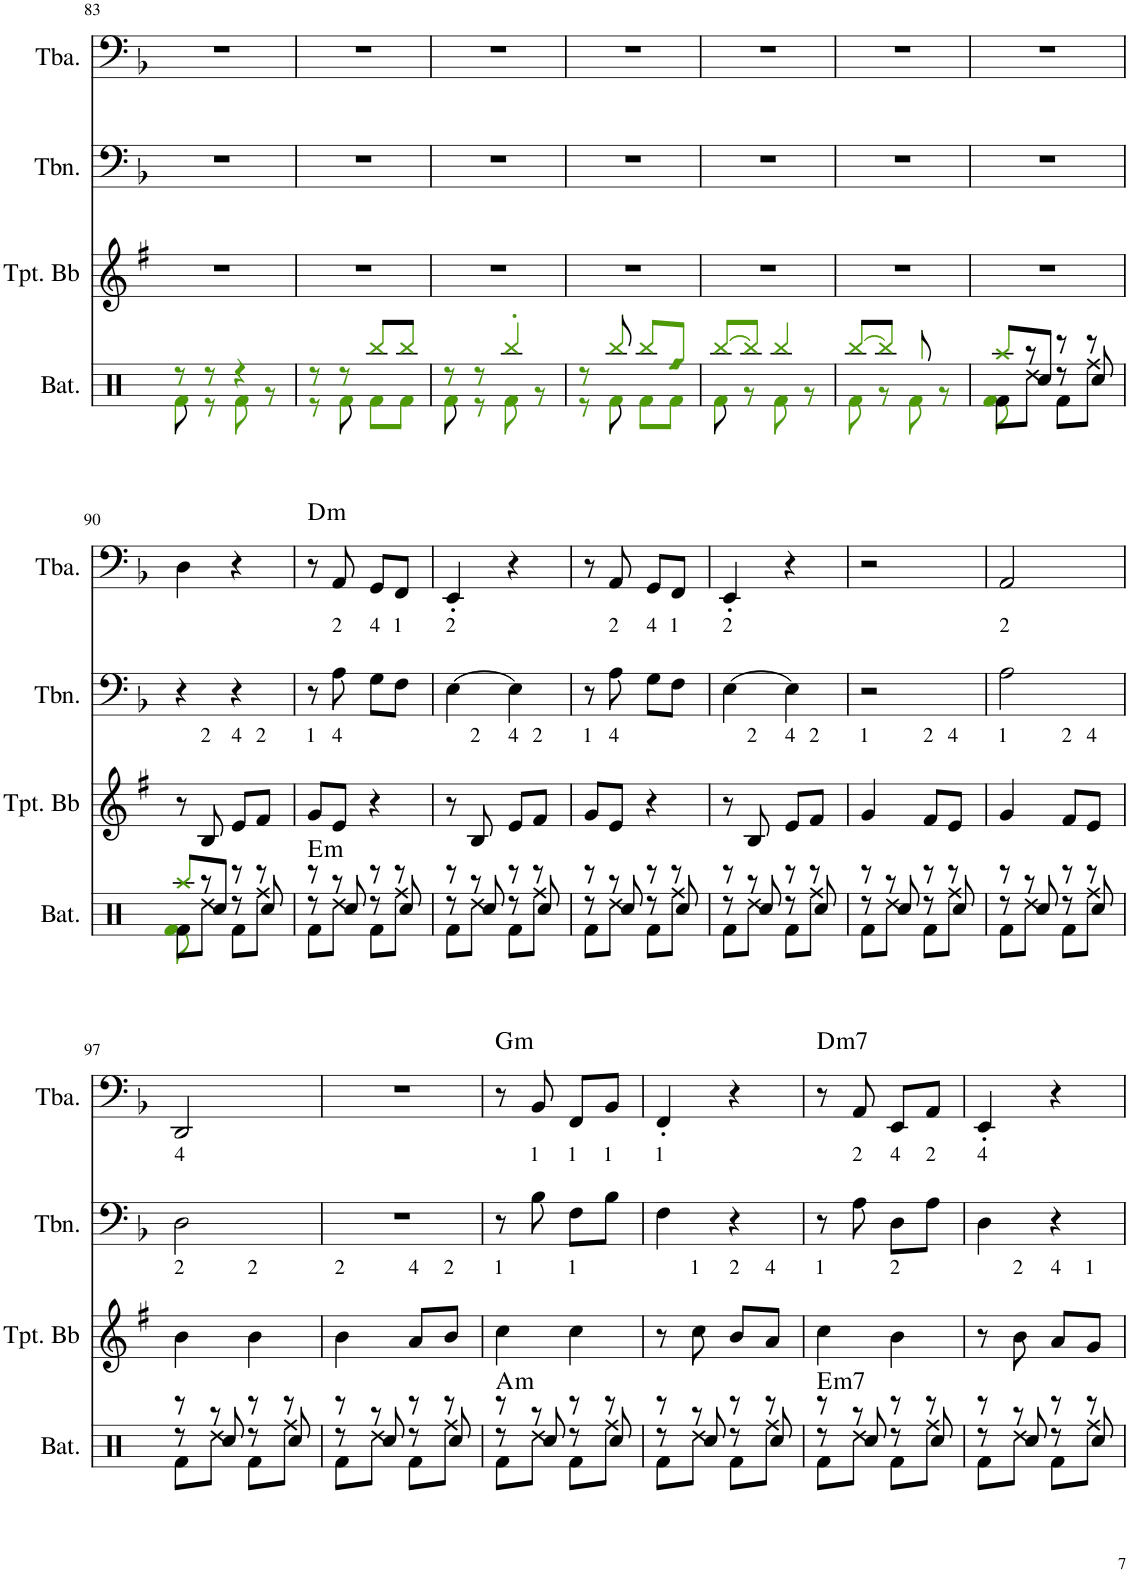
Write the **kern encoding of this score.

**kern	**kern	**harte	**kern	**kern	**harte
*part4	*part3	*part3	*part2	*part1	*part1
*staff4	*staff3	*	*staff2	*staff1	*
*I"Bateria	*I"Trompete Bb	*	*I"Trombone	*I"Tuba	*
*I'Bat.	*I'Tpt. Bb	*	*I'Tbn.	*I'Tba.	*
!!LO:PB:g=z
*clefX	*clefG2	*	*clefF4	*clefF4	*
*	*Trd1c2	*	*	*	*
*k[]	*k[f#]	*	*k[b-]	*k[b-]	*
*M2/4	*M2/4	*	*M2/4	*M2/4	*
=83	=83	=83	=83	=83	=83
*^	*	*	*	*	*
8r	8Rfi\	2r	.	2r	2r	.
8r	8r	.	.	.	.	.
4r	8Rfi\	.	.	.	.	.
.	8r	.	.	.	.	.
=84	=84	=84	=84	=84	=84	=84
8r	8r	2r	.	2r	2r	.
8r	8Rfi\	.	.	.	.	.
8Rbbi/L	8Rfi\L	.	.	.	.	.
8Rbbi/J	8Rfi\J	.	.	.	.	.
=85	=85	=85	=85	=85	=85	=85
8r	8Rfi\	2r	.	2r	2r	.
8r	8r	.	.	.	.	.
4Rbb'i/	8Rfi\	.	.	.	.	.
.	8r	.	.	.	.	.
=86	=86	=86	=86	=86	=86	=86
8r	8r	2r	.	2r	2r	.
8Rbbi/	8Rfi\	.	.	.	.	.
8Rbbi/L	8Rfi\L	.	.	.	.	.
!LO:N:head=diamond	!	!	!	!	!	!
8Rffi/J	8Rfi\J	.	.	.	.	.
=87	=87	=87	=87	=87	=87	=87
[8Rbbi/L	8Rfi\	2r	.	2r	2r	.
8Rbbi/J]	8r	.	.	.	.	.
4Rbbi/	8Rfi\	.	.	.	.	.
.	8r	.	.	.	.	.
=88	=88	=88	=88	=88	=88	=88
[8Rbbi/L	8Rfi\	2r	.	2r	2r	.
8Rbbi/J]	8r	.	.	.	.	.
8Rffi/	8Rfi\	.	.	.	.	.
8ryy	8r	.	.	.	.	.
=89	=89	=89	=89	=89	=89	=89
*	*^	*	*	*	*	*
8Raai/L	8Rfi\	8Rf\L	2r	.	2r	2r	.
8Rcc/J	8r	8Rdd\J	.	.	.	.	.
8r	8r	8Rf\L	.	.	.	.	.
8Rcc/	8r	8Rff\J	.	.	.	.	.
!!LO:LB:g=z
=90	=90	=90	=90	=90	=90	=90	=90
8Raai/L	8Rfi\	8Rf\L	8r	.	4r	4D\	.
!	!	!	!LO:TX:a:t=2	!	!	!	!
8Rcc/J	8r	8Rdd\J	8B/	.	.	.	.
!	!	!	!LO:TX:a:t=4	!	!	!	!
8r	8r	8Rf\L	8e/L	.	4r	4r	.
!	!	!	!LO:TX:a:t=2	!	!	!	!
8Rcc/	8r	8Rff\J	8f#/J	.	.	.	.
=91	=91	=91	=91	=91	=91	=91	=91
!	!	!	!LO:TX:a:t=1	!LO:H:kt=m	!	!	!LO:H:kt=m
8r	8r	8Rf\L	8g/L	E:min	8r	8r	D:min
!	!	!	!	!	!LO:TX:a:t=2	!	!
!	!	!	!LO:TX:a:t=4	!	!	!	!
8Rcc/	8r	8Rdd\J	8e/J	.	8A\	8AA/	.
!	!	!	!	!	!LO:TX:a:t=4	!	!
8r	8r	8Rf\L	4r	.	8G\L	8GG/L	.
!	!	!	!	!	!LO:TX:a:t=1	!	!
8Rcc/	8r	8Rff\J	.	.	8F\J	8FF/J	.
=92	=92	=92	=92	=92	=92	=92	=92
!	!	!	!	!	!LO:TX:a:t=2	!	!
8r	8r	8Rf\L	8r	.	[4E\	4EE'/	.
!	!	!	!LO:TX:a:t=2	!	!	!	!
8Rcc/	8r	8Rdd\J	8B/	.	.	.	.
!	!	!	!LO:TX:a:t=4	!	!	!	!
8r	8r	8Rf\L	8e/L	.	4E\]	4r	.
!	!	!	!LO:TX:a:t=2	!	!	!	!
8Rcc/	8r	8Rff\J	8f#/J	.	.	.	.
=93	=93	=93	=93	=93	=93	=93	=93
!	!	!	!LO:TX:a:t=1	!	!	!	!
8r	8r	8Rf\L	8g/L	.	8r	8r	.
!	!	!	!	!	!LO:TX:a:t=2	!	!
!	!	!	!LO:TX:a:t=4	!	!	!	!
8Rcc/	8r	8Rdd\J	8e/J	.	8A\	8AA/	.
!	!	!	!	!	!LO:TX:a:t=4	!	!
8r	8r	8Rf\L	4r	.	8G\L	8GG/L	.
!	!	!	!	!	!LO:TX:a:t=1	!	!
8Rcc/	8r	8Rff\J	.	.	8F\J	8FF/J	.
=94	=94	=94	=94	=94	=94	=94	=94
!	!	!	!	!	!LO:TX:a:t=2	!	!
8r	8r	8Rf\L	8r	.	[4E\	4EE'/	.
!	!	!	!LO:TX:a:t=2	!	!	!	!
8Rcc/	8r	8Rdd\J	8B/	.	.	.	.
!	!	!	!LO:TX:a:t=4	!	!	!	!
8r	8r	8Rf\L	8e/L	.	4E\]	4r	.
!	!	!	!LO:TX:a:t=2	!	!	!	!
8Rcc/	8r	8Rff\J	8f#/J	.	.	.	.
=95	=95	=95	=95	=95	=95	=95	=95
!	!	!	!LO:TX:a:t=1	!	!	!	!
8r	8r	8Rf\L	4g/	.	2r	2r	.
8Rcc/	8r	8Rdd\J	.	.	.	.	.
!	!	!	!LO:TX:a:t=2	!	!	!	!
8r	8r	8Rf\L	8f#/L	.	.	.	.
!	!	!	!LO:TX:a:t=4	!	!	!	!
8Rcc/	8r	8Rff\J	8e/J	.	.	.	.
=96	=96	=96	=96	=96	=96	=96	=96
!	!	!	!	!	!LO:TX:a:t=2	!	!
!	!	!	!LO:TX:a:t=1	!	!	!	!
8r	8r	8Rf\L	4g/	.	2A\	2AA/	.
8Rcc/	8r	8Rdd\J	.	.	.	.	.
!	!	!	!LO:TX:a:t=2	!	!	!	!
8r	8r	8Rf\L	8f#/L	.	.	.	.
!	!	!	!LO:TX:a:t=4	!	!	!	!
8Rcc/	8r	8Rff\J	8e/J	.	.	.	.
!!LO:LB:g=z
=97	=97	=97	=97	=97	=97	=97	=97
!	!	!	!	!	!LO:TX:a:t=4	!	!
!	!	!	!LO:TX:a:t=2	!	!	!	!
8r	8r	8Rf\L	4b\	.	2D\	2DD/	.
8Rcc/	8r	8Rdd\J	.	.	.	.	.
!	!	!	!LO:TX:a:t=2	!	!	!	!
8r	8r	8Rf\L	4b\	.	.	.	.
8Rcc/	8r	8Rff\J	.	.	.	.	.
=98	=98	=98	=98	=98	=98	=98	=98
!	!	!	!LO:TX:a:t=2	!	!	!	!
8r	8r	8Rf\L	4b\	.	2r	2r	.
8Rcc/	8r	8Rdd\J	.	.	.	.	.
!	!	!	!LO:TX:a:t=4	!	!	!	!
8r	8r	8Rf\L	8a/L	.	.	.	.
!	!	!	!LO:TX:a:t=2	!	!	!	!
8Rcc/	8r	8Rff\J	8b/J	.	.	.	.
=99	=99	=99	=99	=99	=99	=99	=99
!	!	!	!LO:TX:a:t=1	!LO:H:kt=m	!	!	!LO:H:kt=m
8r	8r	8Rf\L	4cc\	A:min	8r	8r	G:min
!	!	!	!	!	!LO:TX:a:t=1	!	!
8Rcc/	8r	8Rdd\J	.	.	8B-\	8BB-/	.
!	!	!	!	!	!LO:TX:a:t=1	!	!
!	!	!	!LO:TX:a:t=1	!	!	!	!
8r	8r	8Rf\L	4cc\	.	8F\L	8FF/L	.
!	!	!	!	!	!LO:TX:a:t=1	!	!
8Rcc/	8r	8Rff\J	.	.	8B-\J	8BB-/J	.
=100	=100	=100	=100	=100	=100	=100	=100
!	!	!	!	!	!LO:TX:a:t=1	!	!
8r	8r	8Rf\L	8r	.	4F\	4FF'/	.
!	!	!	!LO:TX:a:t=1	!	!	!	!
8Rcc/	8r	8Rdd\J	8cc\	.	.	.	.
!	!	!	!LO:TX:a:t=2	!	!	!	!
8r	8r	8Rf\L	8b/L	.	4r	4r	.
!	!	!	!LO:TX:a:t=4	!	!	!	!
8Rcc/	8r	8Rff\J	8a/J	.	.	.	.
=101	=101	=101	=101	=101	=101	=101	=101
!	!	!	!LO:TX:a:t=1	!LO:H:kt=m7	!	!	!LO:H:kt=m7
8r	8r	8Rf\L	4cc\	E:min7	8r	8r	D:min7
!	!	!	!	!	!LO:TX:a:t=2	!	!
8Rcc/	8r	8Rdd\J	.	.	8A\	8AA/	.
!	!	!	!	!	!LO:TX:a:t=4	!	!
!	!	!	!LO:TX:a:t=2	!	!	!	!
8r	8r	8Rf\L	4b\	.	8D\L	8EE/L	.
!	!	!	!	!	!LO:TX:a:t=2	!	!
8Rcc/	8r	8Rff\J	.	.	8A\J	8AA/J	.
=102	=102	=102	=102	=102	=102	=102	=102
!	!	!	!	!	!LO:TX:a:t=4	!	!
8r	8r	8Rf\L	8r	.	4D\	4EE'/	.
!	!	!	!LO:TX:a:t=2	!	!	!	!
8Rcc/	8r	8Rdd\J	8b\	.	.	.	.
!	!	!	!LO:TX:a:t=4	!	!	!	!
8r	8r	8Rf\L	8a/L	.	4r	4r	.
!	!	!	!LO:TX:a:t=1	!	!	!	!
8Rcc/	8r	8Rff\J	8g/J	.	.	.	.
*v	*v	*v	*	*	*	*	*
=	=	=	=	=	=
*-	*-	*-	*-	*-	*-
